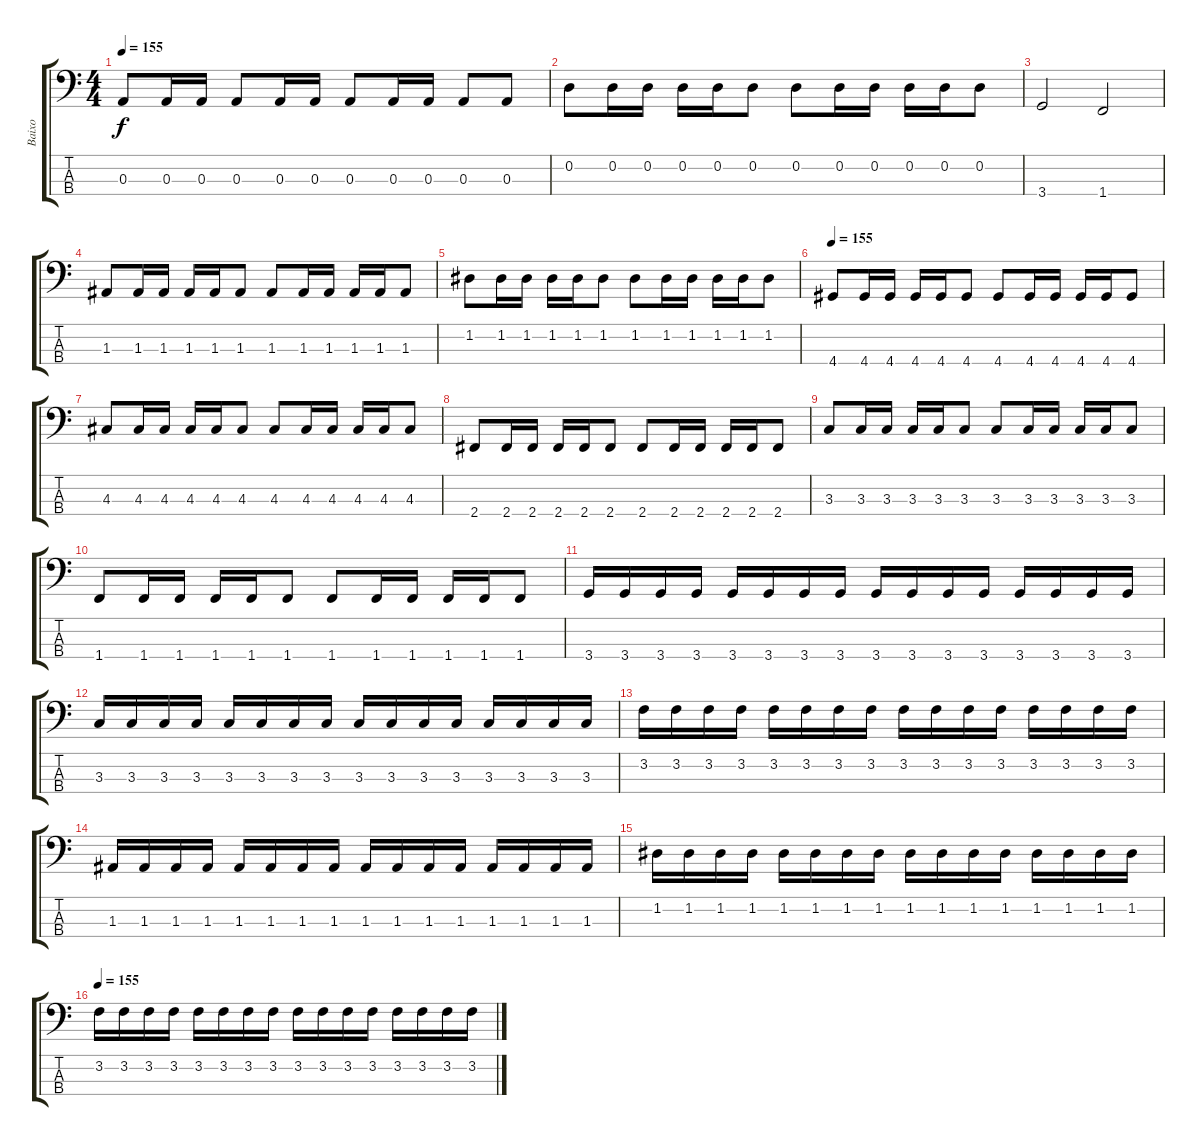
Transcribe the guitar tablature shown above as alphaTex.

\track ("Baixo" "Baixo") {instrument electricbassfinger}
\staff {score tabs}
\tuning (G2 D2 A1 E1) {hide}
\ts (4 4)
\tempo 155
\clef f4
\ks c
0.3.8{dy f} 0.3.16 0.3.16 0.3.8 0.3.16 0.3.16 0.3.8 0.3.16 0.3.16 0.3.8 0.3.8 |
0.2.8 0.2.16 0.2.16 0.2.16 0.2.16 0.2.8 0.2.8 0.2.16 0.2.16 0.2.16 0.2.16 0.2.8 |
3.4.2 1.4.2 |
1.3.8 1.3.16 1.3.16 1.3.16 1.3.16 1.3.8 1.3.8 1.3.16 1.3.16 1.3.16 1.3.16 1.3.8 |
1.2.8 1.2.16 1.2.16 1.2.16 1.2.16 1.2.8 1.2.8 1.2.16 1.2.16 1.2.16 1.2.16 1.2.8 |
\tempo 155
4.4.8 4.4.16 4.4.16 4.4.16 4.4.16 4.4.8 4.4.8 4.4.16 4.4.16 4.4.16 4.4.16 4.4.8 |
4.3.8 4.3.16 4.3.16 4.3.16 4.3.16 4.3.8 4.3.8 4.3.16 4.3.16 4.3.16 4.3.16 4.3.8 |
2.4.8 2.4.16 2.4.16 2.4.16 2.4.16 2.4.8 2.4.8 2.4.16 2.4.16 2.4.16 2.4.16 2.4.8 |
3.3.8 3.3.16 3.3.16 3.3.16 3.3.16 3.3.8 3.3.8 3.3.16 3.3.16 3.3.16 3.3.16 3.3.8 |
1.4.8 1.4.16 1.4.16 1.4.16 1.4.16 1.4.8 1.4.8 1.4.16 1.4.16 1.4.16 1.4.16 1.4.8 |
3.4.16 3.4.16 3.4.16 3.4.16 3.4.16 3.4.16 3.4.16 3.4.16 3.4.16 3.4.16 3.4.16 3.4.16 3.4.16 3.4.16 3.4.16 3.4.16 |
3.3.16 3.3.16 3.3.16 3.3.16 3.3.16 3.3.16 3.3.16 3.3.16 3.3.16 3.3.16 3.3.16 3.3.16 3.3.16 3.3.16 3.3.16 3.3.16 |
3.2.16 3.2.16 3.2.16 3.2.16 3.2.16 3.2.16 3.2.16 3.2.16 3.2.16 3.2.16 3.2.16 3.2.16 3.2.16 3.2.16 3.2.16 3.2.16 |
1.3.16 1.3.16 1.3.16 1.3.16 1.3.16 1.3.16 1.3.16 1.3.16 1.3.16 1.3.16 1.3.16 1.3.16 1.3.16 1.3.16 1.3.16 1.3.16 |
1.2.16 1.2.16 1.2.16 1.2.16 1.2.16 1.2.16 1.2.16 1.2.16 1.2.16 1.2.16 1.2.16 1.2.16 1.2.16 1.2.16 1.2.16 1.2.16 |
\tempo 155
3.2.16 3.2.16 3.2.16 3.2.16 3.2.16 3.2.16 3.2.16 3.2.16 3.2.16 3.2.16 3.2.16 3.2.16 3.2.16 3.2.16 3.2.16 3.2.16
